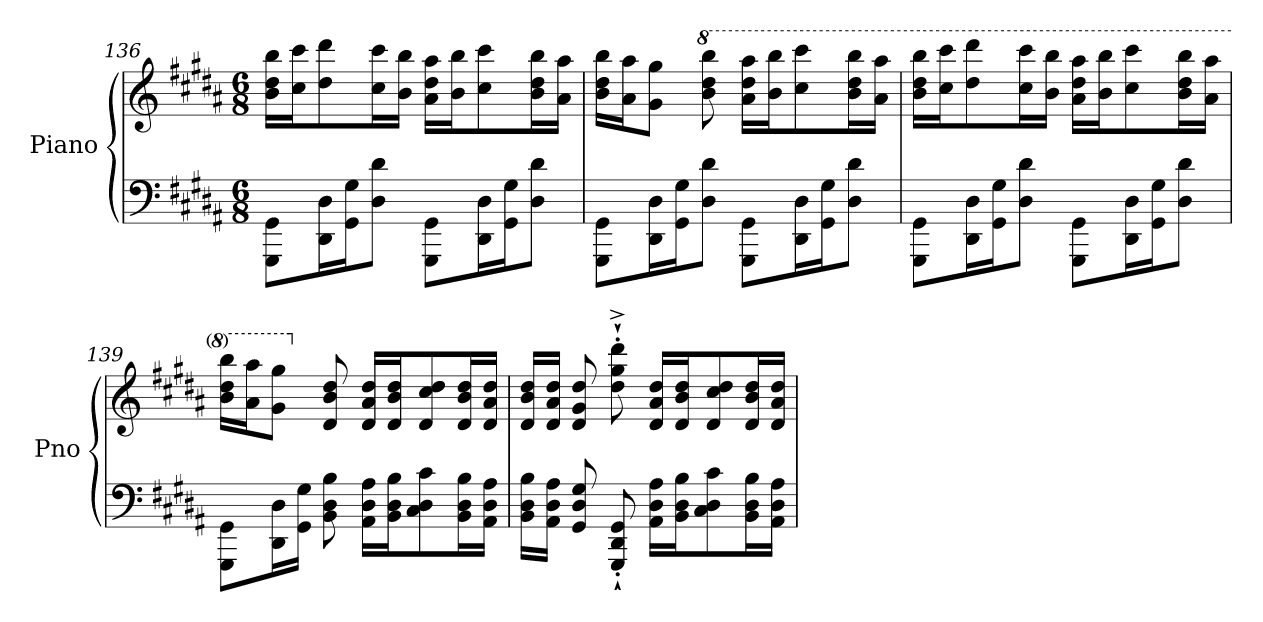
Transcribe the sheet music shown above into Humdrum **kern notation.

**kern	**kern
*part1	*part1
*staff2	*staff1
*I"Piano	*
*I'Pno	*
*clefF4	*clefG2
*k[f#c#g#d#a#]	*k[f#c#g#d#a#]
*M6/8	*M6/8
=136	=136
8GGG#\ 8GG#\L	16b\ 16dd#\ 16bb\LL
.	16cc#\ 16ccc#\J
16DD#\ 16D#\L	8dd#\ 8ddd#\
16GG#\ 16G#\J	.
8D#\ 8d#\J	16cc#\ 16ccc#\L
.	16b\ 16bb\JJ
8GGG#\ 8GG#\L	16a#\ 16dd#\ 16aa#\LL
.	16b\ 16bb\J
16DD#\ 16D#\L	8cc#\ 8ccc#\
16GG#\ 16G#\J	.
8D#\ 8d#\J	16b\ 16dd#\ 16bb\L
.	16a#\ 16aa#\JJ
!!LO:LB:g=z
=137	=137
8GGG#\ 8GG#\L	16b\ 16dd#\ 16bb\LL
.	16a#\ 16aa#\J
16DD#\ 16D#\L	8g#\ 8gg#\J
16GG#\ 16G#\J	.
*	*8va
8D#\ 8d#\J	8bb\ 8ddd#\ 8bbb\
8GGG#\ 8GG#\L	16aa#\ 16ddd#\ 16aaa#\LL
.	16bb\ 16bbb\J
16DD#\ 16D#\L	8ccc#\ 8cccc#\
16GG#\ 16G#\J	.
8D#\ 8d#\J	16bb\ 16ddd#\ 16bbb\L
.	16aa#\ 16aaa#\JJ
=138	=138
8GGG#\ 8GG#\L	16bb\ 16ddd#\ 16bbb\LL
.	16ccc#\ 16cccc#\J
16DD#\ 16D#\L	8ddd#\ 8dddd#\
16GG#\ 16G#\J	.
8D#\ 8d#\J	16ccc#\ 16cccc#\L
.	16bb\ 16bbb\JJ
8GGG#\ 8GG#\L	16aa#\ 16ddd#\ 16aaa#\LL
.	16bb\ 16bbb\J
16DD#\ 16D#\L	8ccc#\ 8cccc#\
16GG#\ 16G#\J	.
8D#\ 8d#\J	16bb\ 16ddd#\ 16bbb\L
.	16aa#\ 16aaa#\JJ
=139	=139
8GGG#\ 8GG#\L	16bb\ 16ddd#\ 16bbb\LL
.	16aa#\ 16aaa#\J
16DD#\ 16D#\L	8gg#\ 8ggg#\J
16GG#\ 16G#\JJ	.
*	*X8va
8BB\ 8D#\ 8B\	8d#/ 8b/ 8dd#/
16AA#\ 16D#\ 16A#\LL	16d#/ 16a#/ 16dd#/LL
16BB\ 16D#\ 16B\J	16d#/ 16b/ 16dd#/J
8C#\ 8D#\ 8c#\	8d#/ 8cc#/ 8dd#/
16BB\ 16D#\ 16B\L	16d#/ 16b/ 16dd#/L
16AA#\ 16D#\ 16A#\JJ	16d#/ 16a#/ 16dd#/JJ
!!LO:LB:g=z
=140	=140
16BB\ 16D#\ 16B\LL	16d#/ 16b/ 16dd#/LL
16AA#\ 16D#\ 16A#\JJ	16d#/ 16a#/ 16dd#/JJ
8GG#/ 8D#/ 8G#/	8d#/ 8g#/ 8dd#/
8GGG#/'` 8DD#/'` 8GG#/'`	8dd#\'`^ 8gg#\'`^ 8ddd#\'`^
16AA#\ 16D#\ 16A#\LL	16d#/ 16a#/ 16dd#/LL
16BB\ 16D#\ 16B\J	16d#/ 16b/ 16dd#/J
8C#\ 8D#\ 8c#\	8d#/ 8cc#/ 8dd#/
16BB\ 16D#\ 16B\L	16d#/ 16b/ 16dd#/L
16AA#\ 16D#\ 16A#\JJ	16d#/ 16a#/ 16dd#/JJ
=	=
*-	*-
